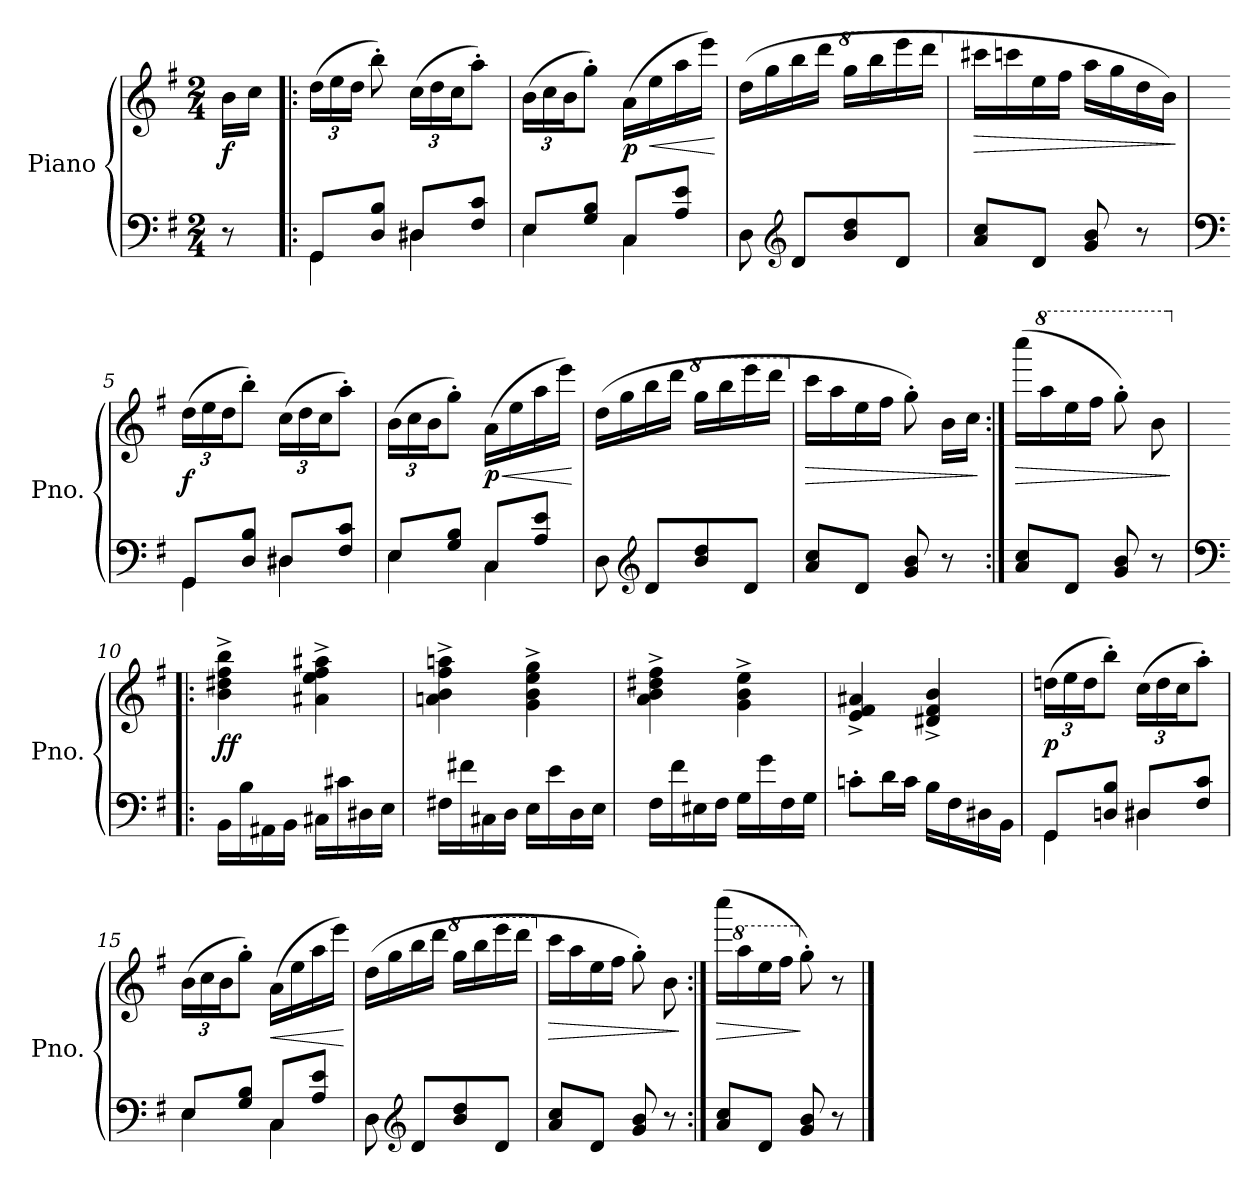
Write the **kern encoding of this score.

**kern	**kern	**dynam
*part1	*part1	*part1
*staff2	*staff1	*staff1/2
*I"Piano	*	*
*I'Pno.	*	*
*clefF4	*clefG2	*
*k[f#]	*k[f#]	*
*M2/4	*M2/4	*
*MM112	*MM112	*
=	=	=
!	!	!LO:DY:b
8r	16b\LL	f
.	16cc\JJ	.
=1!|:	=1!|:	=1!|:
*^	*	*
*	*	*Xbrackettup	*
8GG/L	4GG\	(24dd\LL	.
.	.	24ee\	.
.	.	24dd\JJ	.
8D/ 8B/J	.	8bb'\)	.
8D#X/L	4D#X\	(24cc\LL	.
.	.	24dd\	.
.	.	24cc\J	.
8F#/ 8c/J	.	8aa'\J)	.
=2	=2	=2	=2
8E/L	4E\	(24b\LL	.
.	.	24cc\	.
.	.	24b\J	.
8G/ 8B/J	.	8gg'\J)	.
!	!	!	!LO:DY:b
8C/L	4C\	(16a\LL	p
!	!	!	!LO:HP:b
.	.	16ee\	<
8A/ 8e/J	.	16aa\	.
.	.	16eee\JJ)	.
*v	*v	*	*
.	.	[
=3	=3	=3
8D\	(16dd\LL	.
.	16gg\	.
*clefG2	*	*
8d/L	16bb\	.
.	16ddd\JJ	.
*	*8va	*
8b/ 8dd/	16ggg\LL	.
.	16bbb\	.
8d/J	16eeee\	.
.	16dddd\JJ	.
!!LO:LB:g=z
=4	=4	=4
*	*X8va	*
!	!	!LO:HP:b
8a/ 8cc/L	16ccc#X\LL	>
.	16cccn\	.
8d/J	16ee\	.
.	16ff#\JJ	.
8g/ 8b/	16aa\LL	.
.	16gg\	.
8r	16dd\	.
.	16b\JJ)	.
.	.	]
!!LO:LB:g=z
=5	=5	=5
*clefF4	*	*
*^	*	*
!	!	!	!LO:DY:b
8GG/L	4GG\	(24dd\LL	f
.	.	24ee\	.
.	.	24dd\J	.
8D/ 8B/J	.	8bb'\J)	.
8D#X/L	4D#X\	(24cc\LL	.
.	.	24dd\	.
.	.	24cc\J	.
8F#/ 8c/J	.	8aa'\J)	.
=6	=6	=6	=6
8E/L	4E\	(24b\LL	.
.	.	24cc\	.
.	.	24b\J	.
8G/ 8B/J	.	8gg'\J)	.
!	!	!	!LO:HP:b
!	!	!	!LO:DY:n=1:b
8C/L	4C\	(16a\LL	< p
.	.	16ee\	.
8A/ 8e/J	.	16aa\	.
.	.	16eee\JJ)	.
*v	*v	*	*
.	.	[
=7	=7	=7
8D\	(16dd\LL	.
.	16gg\	.
*clefG2	*	*
8d/L	16bb\	.
.	16ddd\JJ	.
*	*8va	*
8b/ 8dd/	16ggg\LL	.
.	16bbb\	.
8d/J	16eeee\	.
.	16dddd\JJ	.
=8	=8	=8
*	*X8va	*
!	!	!LO:HP:b
8a/ 8cc/L	16ccc\LL	>
.	16aa\	.
8d/J	16ee\	.
.	16ff#\JJ	.
8g/ 8b/	8gg'\)	.
8r	16b\LL	.
.	16cc\JJ	.
.	.	]
!!LO:LB:g=z
=9:|!	=9:|!	=9:|!
!	!	!LO:HP:b
8a/ 8cc/L	(16cccc\LL	>
*	*8va	*
.	16aaa\	.
8d/J	16eee\	.
.	16fff#\JJ	.
8g/ 8b/	8ggg'\)	.
8r	8bb\	.
.	.	]
!!LO:LB:g=z
=10!|:	=10!|:	=10!|:
*clefF4	*	*
*	*X8va	*
!	!	!LO:DY:b
16BB\LL	4b\^ 4dd#X\^ 4ff#\^ 4bb\^	ff
16B\	.	.
16AA#X\	.	.
16BB\JJ	.	.
16C#X\LL	4a#X\^ 4ee\^ 4ff#\^ 4aa#X\^	.
16c#X\	.	.
16D#X\	.	.
16E\JJ	.	.
=11	=11	=11
16F#X\LL	4an\^ 4b\^ 4ff#\^ 4aan\^	.
16f#X\	.	.
16C#X\	.	.
16D\JJ	.	.
16E\LL	4g\^ 4b\^ 4ee\^ 4gg\^	.
16e\	.	.
16D\	.	.
16E\JJ	.	.
=12	=12	=12
16F#\LL	4a\^ 4b\^ 4dd#X\^ 4ff#\^	.
16f#\	.	.
16E#X\	.	.
16F#\JJ	.	.
16G\LL	4g\^ 4b\^ 4ee\^	.
16g\	.	.
16F#\	.	.
16G\JJ	.	.
=13	=13	=13
8cn'\L	4e/^ 4f#/^ 4a#X/^	.
16d\L	.	.
16c\JJ	.	.
16B\LL	4d#X/^ 4f#/^ 4b/^	.
16F#\	.	.
16D#X\	.	.
16BB\JJ	.	.
!!LO:PB:g=z
=14	=14	=14
*^	*	*
!	!	!	!LO:DY:b
8GG/L	4GG\	(24ddn\LL	p
.	.	24ee\	.
.	.	24dd\J	.
8Dn/ 8B/J	.	8bb'\J)	.
8D#X/L	4D#X\	(24cc\LL	.
.	.	24dd\	.
.	.	24cc\J	.
8F#/ 8c/J	.	8aa'\J)	.
=15	=15	=15	=15
8E/L	4E\	(24b\LL	.
.	.	24cc\	.
.	.	24b\J	.
8G/ 8B/J	.	8gg'\J)	.
!	!	!	!LO:HP:b
8C/L	4C\	(16a\LL	<
.	.	16ee\	.
8A/ 8e/J	.	16aa\	.
.	.	16eee\JJ)	.
*v	*v	*	*
.	.	[
=16	=16	=16
8D\	(16dd\LL	.
.	16gg\	.
*clefG2	*	*
8d/L	16bb\	.
.	16ddd\JJ	.
*	*8va	*
8b/ 8dd/	16ggg\LL	.
.	16bbb\	.
8d/J	16eeee\	.
.	16dddd\JJ	.
=17	=17	=17
*	*X8va	*
!	!	!LO:HP:b
8a/ 8cc/L	16ccc\LL	>
.	16aa\	.
8d/J	16ee\	.
.	16ff#\JJ	.
8g/ 8b/	8gg'\)	.
8r	8b\	.
.	.	]
!!LO:LB:g=z
=18:|!	=18:|!	=18:|!
!	!	!LO:HP:b
8a/ 8cc/L	(16cccc\LL	>
*	*8va	*
.	16aaa\	.
8d/J	16eee\	.
.	16fff#\JJ	.
*	*X8va	*
8g/ 8b/	8gg'\)	]
8r	8r	.
==	==	==
*-	*-	*-
